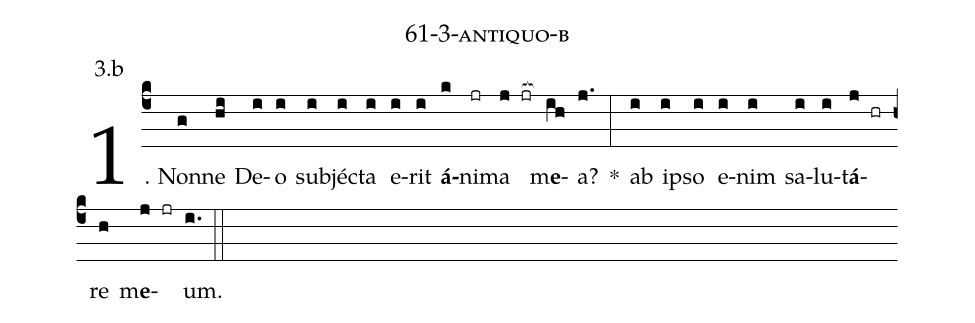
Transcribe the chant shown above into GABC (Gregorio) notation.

name: 61-3-antiquo-b;
annotation: 3.b;
%%
(c4)1. Non(g)ne(hi) De(i)o(i) sub(i)jéc(i)ta(i) e(i)rit(i) <b>á</b>(k)ni(jr)ma(j jr[ocb:1{]) m<b>e</b>(ih[ocb:0}])a?(j.) *(:) ab(i) ip(i)so(i) e(i)nim(i) sa(i)lu(i)t<b>á</b>(j hr)re(h) m<b>e</b>(j jr)um.(i.) (::)
